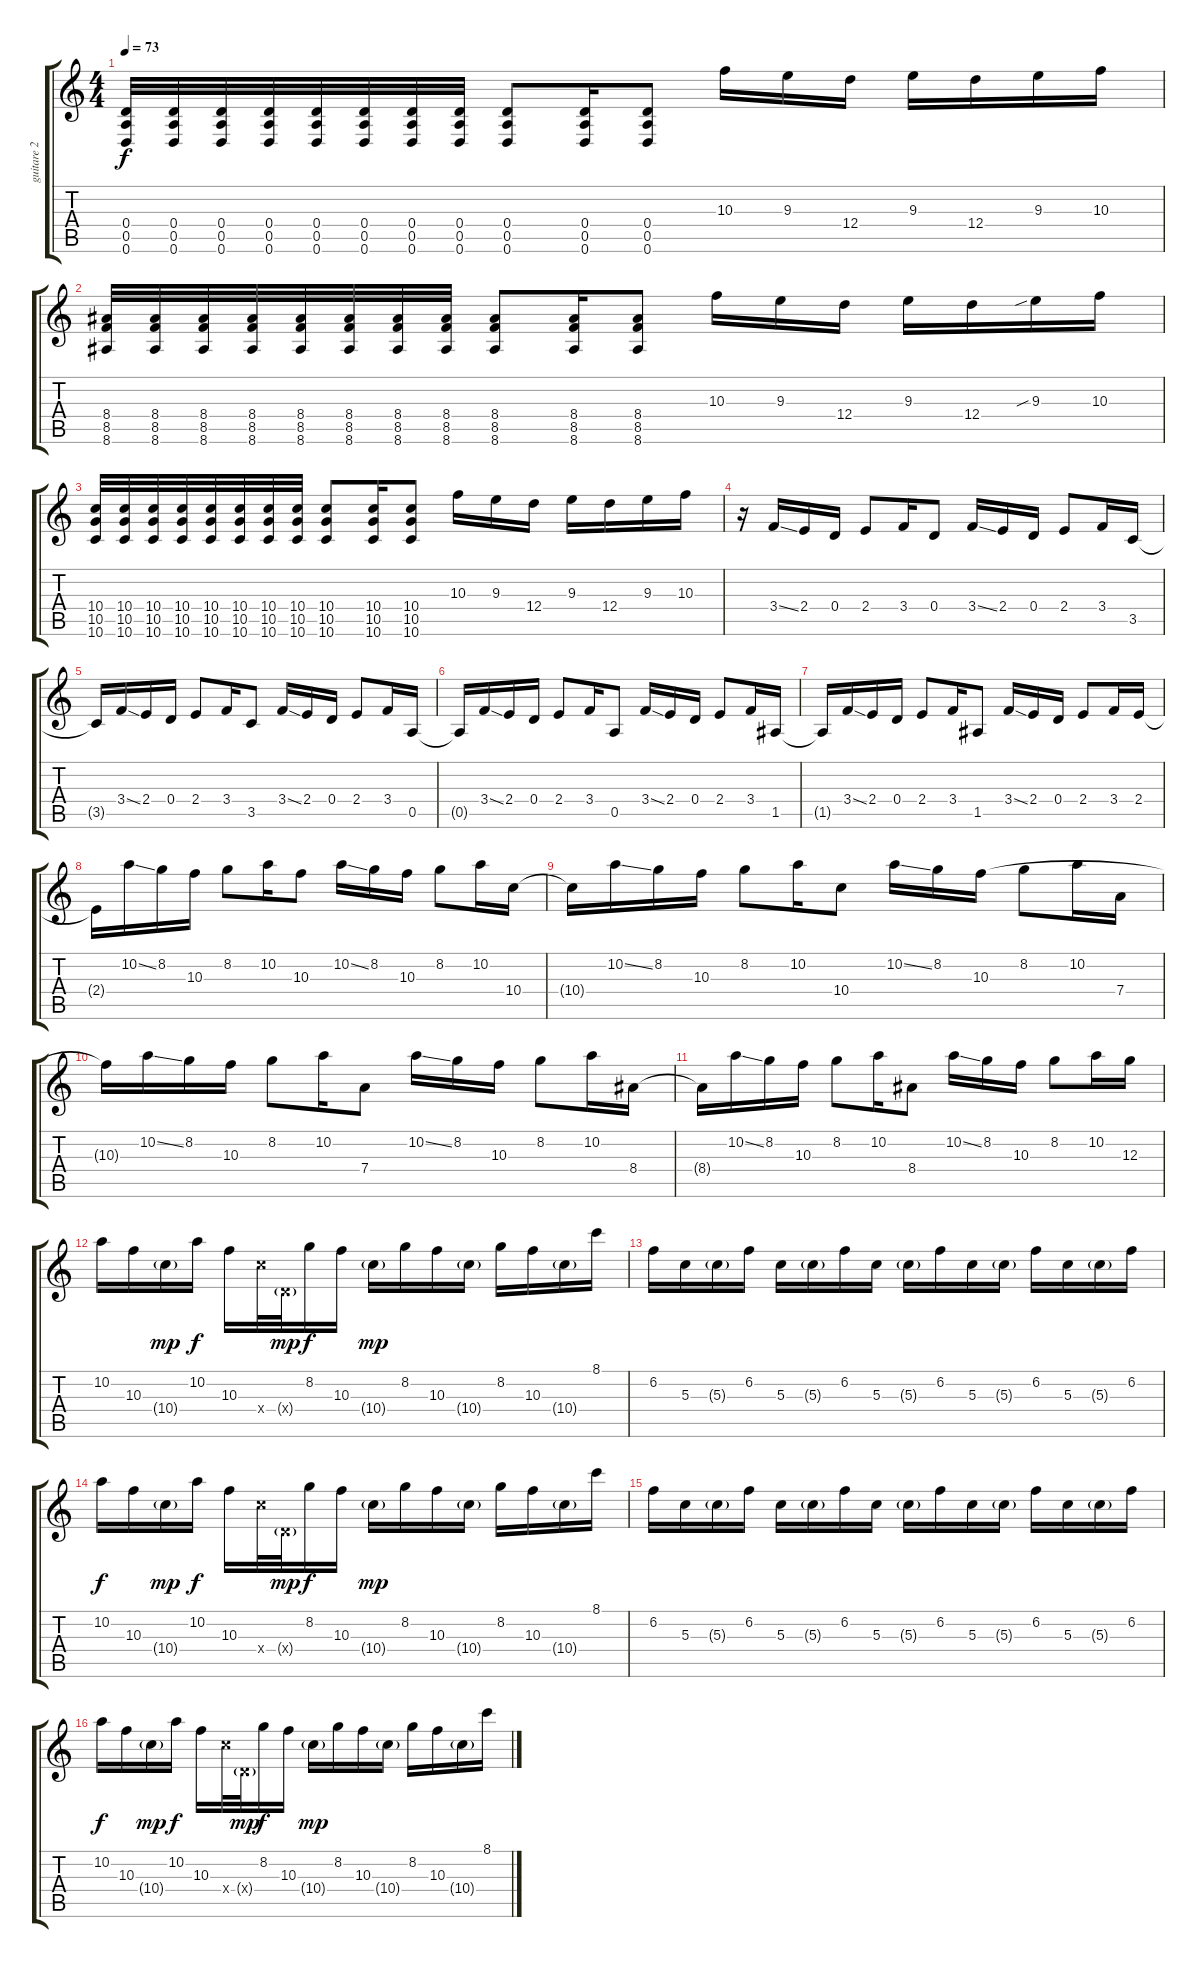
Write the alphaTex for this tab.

\track ("guitare 2" "guitare 2") {instrument overdrivenguitar}
\staff {score tabs}
\tuning (E4 B3 G3 D3 A2 D2) {hide}
\ts (4 4)
\tempo 73
\clef g2
\ks c
(0.4 0.5 0.6).32{dy f} (0.4 0.5 0.6).32 (0.4 0.5 0.6).32 (0.4 0.5 0.6).32 (0.4 0.5 0.6).32 (0.4 0.5 0.6).32 (0.4 0.5 0.6).32 (0.4 0.5 0.6).32 (0.4 0.5 0.6).8 (0.4 0.5 0.6).16 (0.4 0.5 0.6).8 10.3.16 9.3.16 12.4.16 9.3.16 12.4.16 9.3.16 10.3.16 |
(8.4 8.5 8.6).32 (8.4 8.5 8.6).32 (8.4 8.5 8.6).32 (8.4 8.5 8.6).32 (8.4 8.5 8.6).32 (8.4 8.5 8.6).32 (8.4 8.5 8.6).32 (8.4 8.5 8.6).32 (8.4 8.5 8.6).8 (8.4 8.5 8.6).16 (8.4 8.5 8.6).8 10.3.16 9.3.16 12.4.16 9.3.16 12.4.16 9.3{sib}.16 10.3.16 |
(10.4 10.5 10.6).32 (10.4 10.5 10.6).32 (10.4 10.5 10.6).32 (10.4 10.5 10.6).32 (10.4 10.5 10.6).32 (10.4 10.5 10.6).32 (10.4 10.5 10.6).32 (10.4 10.5 10.6).32 (10.4 10.5 10.6).8 (10.4 10.5 10.6).16 (10.4 10.5 10.6).8 10.3.16 9.3.16 12.4.16 9.3.16 12.4.16 9.3.16 10.3.16 |
r.16 3.4{ss}.16 2.4.16 0.4.16 2.4.8 3.4.16 0.4.8 3.4{ss}.16 2.4.16 0.4.16 2.4.8 3.4.16 3.5.16 |
3.5{t}.16 3.4{ss}.16 2.4.16 0.4.16 2.4.8 3.4.16 3.5.8 3.4{ss}.16 2.4.16 0.4.16 2.4.8 3.4.16 0.5.16 |
0.5{t}.16 3.4{ss}.16 2.4.16 0.4.16 2.4.8 3.4.16 0.5.8 3.4{ss}.16 2.4.16 0.4.16 2.4.8 3.4.16 1.5.16 |
1.5{t}.16 3.4{ss}.16 2.4.16 0.4.16 2.4.8 3.4.16 1.5.8 3.4{ss}.16 2.4.16 0.4.16 2.4.8 3.4.16 2.4.16 |
2.4{t}.16 10.2{ss}.16 8.2.16 10.3.16 8.2.8 10.2.16 10.3.8 10.2{ss}.16 8.2.16 10.3.16 8.2.8 10.2.16 10.4.16 |
10.4{t}.16 10.2{ss}.16 8.2.16 10.3.16 8.2.8 10.2.16 10.4.8 10.2{ss}.16 8.2.16 10.3.16 8.2.8 10.2.16 7.4.16 |
10.3{t}.16 10.2{ss}.16 8.2.16 10.3.16 8.2.8 10.2.16 7.4.8 10.2{ss}.16 8.2.16 10.3.16 8.2.8 10.2.16 8.4.16 |
8.4{t}.16 10.2{ss}.16 8.2.16 10.3.16 8.2.8 10.2.16 8.4.8 10.2{ss}.16 8.2.16 10.3.16 8.2.8 10.2.16 12.3.16 |
10.2.16 10.3.16 10.4{g}.16{dy mp} 10.2.16{dy f} 10.3.16 10.4{x}.32 0.4{g x}.32{dy mp} 8.2.16{dy f} 10.3.16 10.4{g}.16{dy mp} 8.2.16 10.3.16 10.4{g}.16 8.2.16 10.3.16 10.4{g}.16 8.1.16 |
6.2.16 5.3.16 5.3{g}.16 6.2.16 5.3.16 5.3{g}.16 6.2.16 5.3.16 5.3{g}.16 6.2.16 5.3.16 5.3{g}.16 6.2.16 5.3.16 5.3{g}.16 6.2.16 |
10.2.16{dy f} 10.3.16 10.4{g}.16{dy mp} 10.2.16{dy f} 10.3.16 10.4{x}.32 0.4{g x}.32{dy mp} 8.2.16{dy f} 10.3.16 10.4{g}.16{dy mp} 8.2.16 10.3.16 10.4{g}.16 8.2.16 10.3.16 10.4{g}.16 8.1.16 |
6.2.16 5.3.16 5.3{g}.16 6.2.16 5.3.16 5.3{g}.16 6.2.16 5.3.16 5.3{g}.16 6.2.16 5.3.16 5.3{g}.16 6.2.16 5.3.16 5.3{g}.16 6.2.16 |
10.2.16{dy f volume 11} 10.3.16 10.4{g}.16{dy mp} 10.2.16{dy f} 10.3.16 10.4{x}.32 0.4{g x}.32{dy mp} 8.2.16{dy f} 10.3.16 10.4{g}.16{dy mp} 8.2.16 10.3.16 10.4{g}.16 8.2.16 10.3.16 10.4{g}.16 8.1.16
